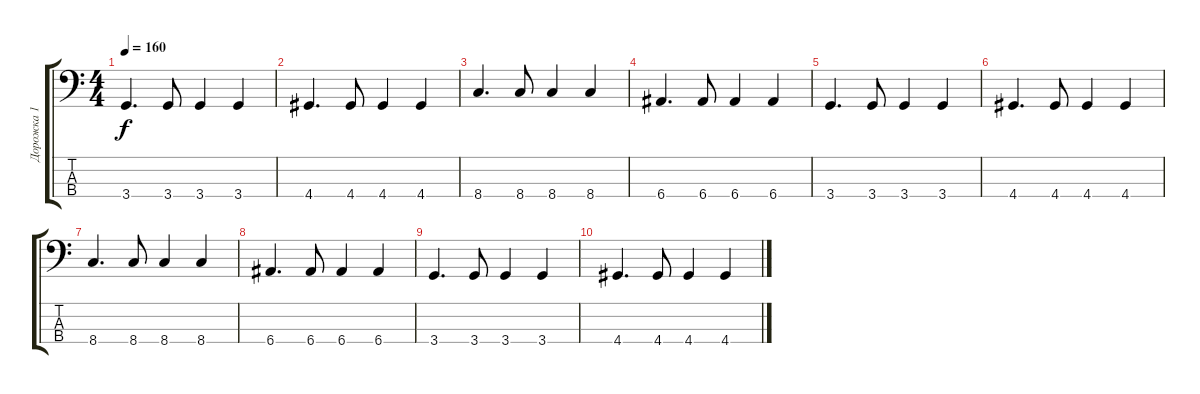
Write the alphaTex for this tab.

\track ("Дорожка 1" "Дорожка 1") {instrument electricbassfinger}
\staff {score tabs}
\tuning (G2 D2 A1 E1) {hide}
\ts (4 4)
\tempo 160
\clef f4
\ks c
3.4.4{d dy f} 3.4.8 3.4.4 3.4.4 |
4.4.4{d} 4.4.8 4.4.4 4.4.4 |
8.4.4{d} 8.4.8 8.4.4 8.4.4 |
6.4.4{d} 6.4.8 6.4.4 6.4.4 |
3.4.4{d} 3.4.8 3.4.4 3.4.4 |
4.4.4{d} 4.4.8 4.4.4 4.4.4 |
8.4.4{d} 8.4.8 8.4.4 8.4.4 |
6.4.4{d} 6.4.8 6.4.4 6.4.4 |
3.4.4{d} 3.4.8 3.4.4 3.4.4 |
4.4.4{d} 4.4.8 4.4.4 4.4.4
